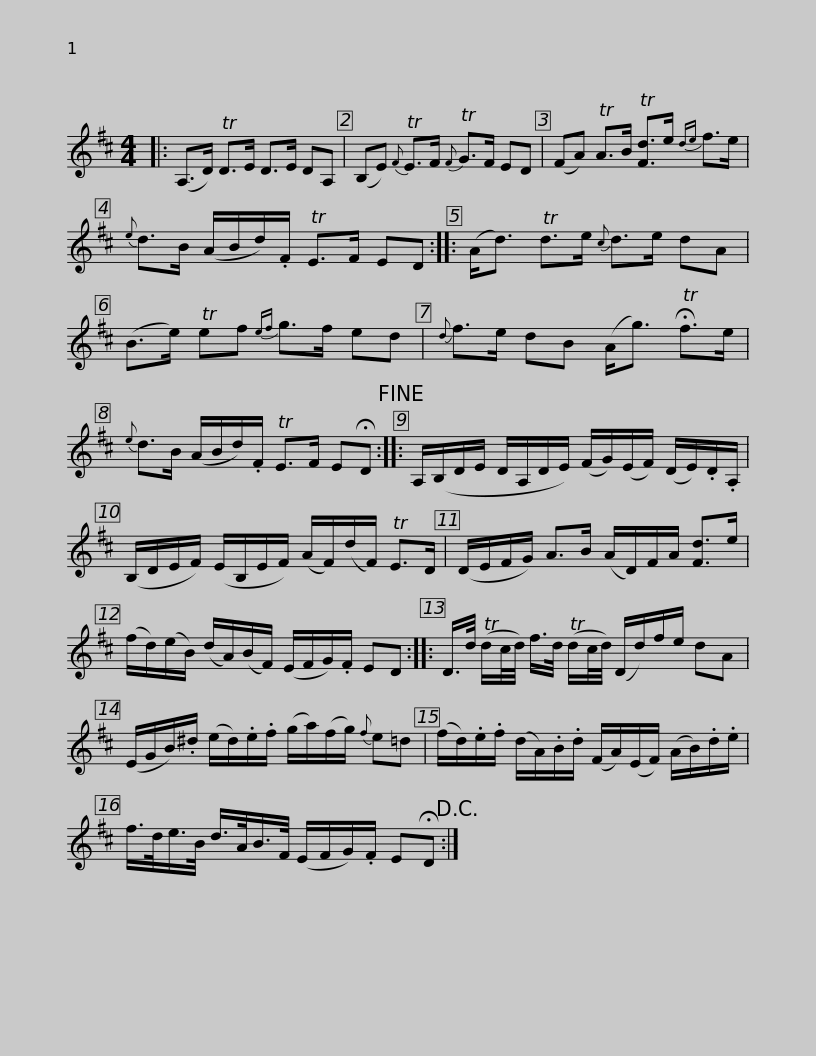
X:1
L:1/8
M:4/4
I:linebreak $
K:D
V:1 treble
V:1
|: (A,>D) TD>E D>E DA, | (B,E){F} TE>F{F} TG>F ED | (FA) TA>B T[Fd]>e{de} f>e |{e} d>B (A/B/d/).F/ TE>F ED ::$ (A<d) Td>e{c} d>e dA | %5
 (B>e) Tef{ef} g>f ed |{d} f>e dB (A<g) !fermata!Tf>e |{e} d>B (A/B/d/).F/ TE>F E!fermata!D!fine! ::$ A,/(B,/D/E/ D/A,/D/E/) (F/G/)(E/F/) (D/E/).D/.A,/ | (B,/D/E/F/) (E/B,/E/F/) (A/F/)(d/F/) TE>D | %10
 (D/E/F/G/) A>B (A/D/)F/A/ [Fd]>e |$ (f/d/)(e/B/) (d/A/)(B/F/) (E/F/G/).F/ ED :: D/>d/ (Td/c/4d/4) f/>d/ (Td/c/4d/4) (D/d/)f/e/ dA | (E/G/B/).^d/ (e/d/).e/.f/ (g/a/)(f/g/){f} e=d |$ (f/d/).e/.f/ (d/A/).B/.d/ (F/A/)(E/F/) (A/B/).d/.e/ | %15
 f/>d/e/>B/ d/>A/B/>F/ (E/F/G/).F/ E!fermata!D!D.C.! :| %16
